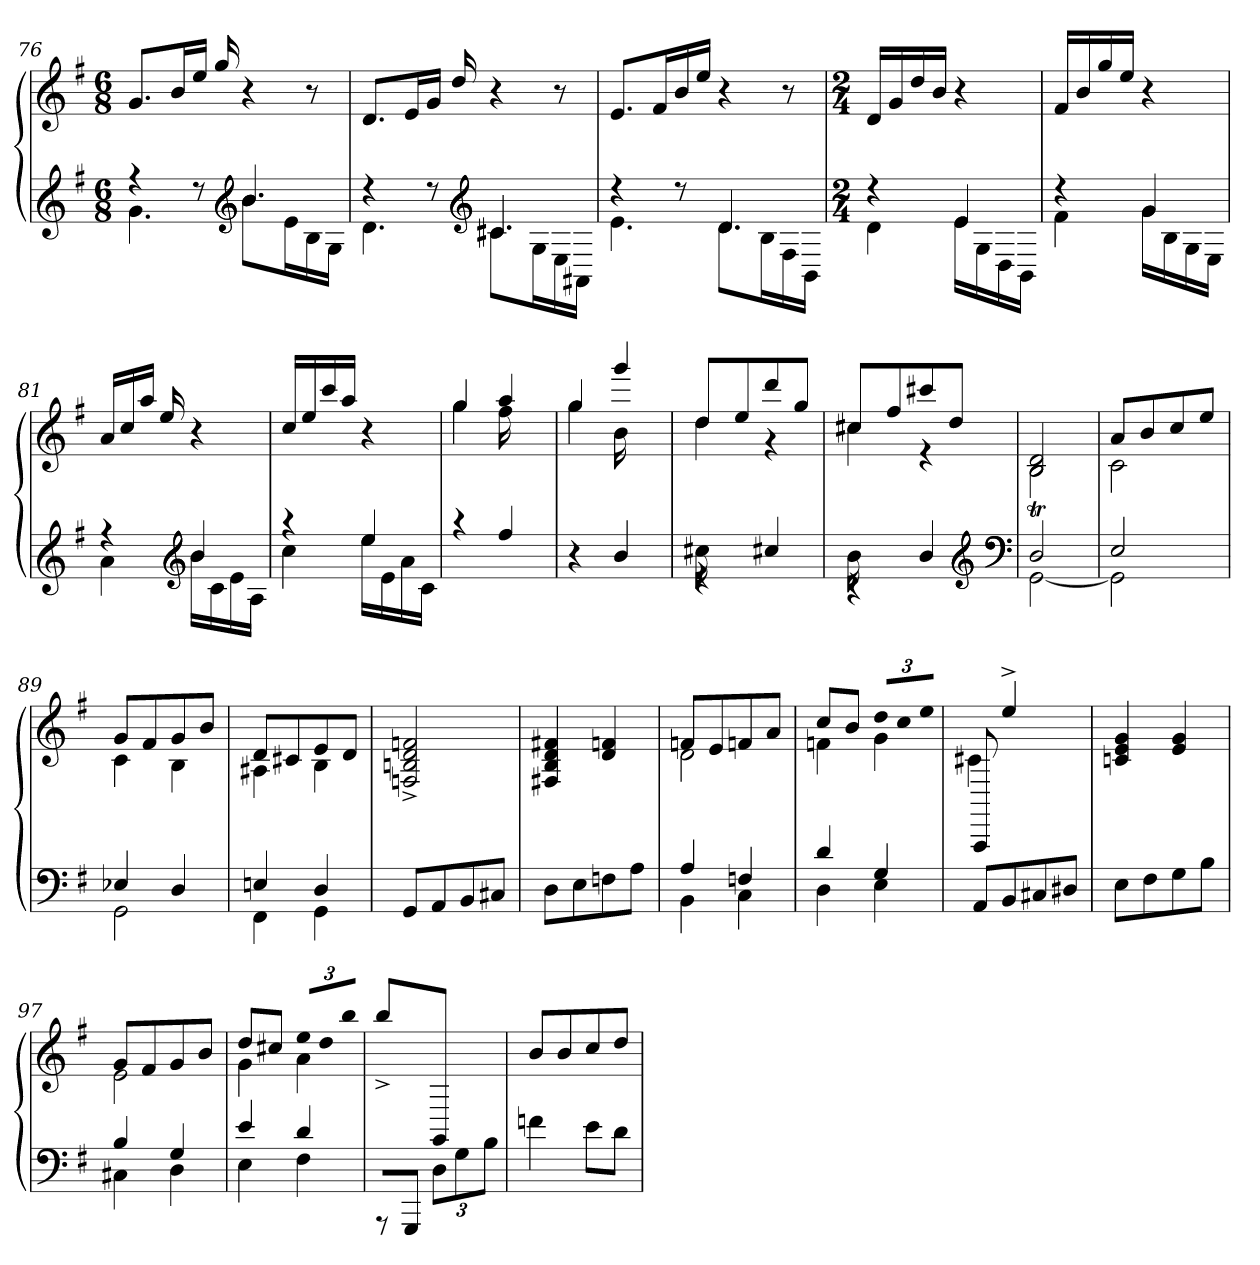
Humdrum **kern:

**kern	**kern
*part1	*part1
*staff2	*staff1
*clefG2	*clefG2
*k[f#]	*k[f#]
*M6/8	*M6/8
=76	=76
*^	*
4r	4.gi\	8.gj/L
.	.	16bj/L
8r	.	16eej/JJ
.	.	16ggj/
*clefG2	*	*
4.bZ/	8.bi\L	4r
.	16ei\L	.
.	16Bi\	8r
.	16Gi\JJ	.
=77	=77	=77
4r	4.di\	8.dj/L
.	.	16ej/L
8r	.	16gj/JJ
.	.	16ddj/
*clefG2	*	*
4.c#XZ/	8.c#Xi\L	4r
.	16Gi\L	.
.	16Ei\	8r
.	16AA#Xi\JJ	.
!!LO:LB:g=z
=78	=78	=78
4r	4.ei\	8.ej/L
.	.	16f#j/L
8r	.	16bj/
.	.	16eej/JJ
4.dZ/	8.di\L	4r
.	16Bi\L	.
.	16F#i\	8r
.	16BBi\JJ	.
=79	=79	=79
*M2/4	*	*M2/4
4r	4di\	16dj/LL
.	.	16gj/
.	.	16ddj/
.	.	16bj/JJ
4eZ/	16ei\LL	4r
.	16Gi\	.
.	16Di\	.
.	16BBi\JJ	.
=80	=80	=80
4r	4f#i\	16f#j/LL
.	.	16bj/
.	.	16ggj/
.	.	16eej/JJ
4gZ/	16gi\LL	4r
.	16Bi\	.
.	16Gi\	.
.	16Ei\JJ	.
=81	=81	=81
4r	4ai\	16aj/LL
.	.	16ccj/
.	.	16aaj/JJ
.	.	16eej/
*clefG2	*	*
4bZ/	16bi\LL	4r
.	16ci\	.
.	16ei\	.
.	16Ai\JJ	.
=82	=82	=82
4r	4cci\	16ccj/LL
.	.	16eej/
.	.	16cccj/
.	.	16aaj/JJ
4eeZ/	16eei\LL	4r
.	16ei\	.
.	16ai\	.
.	16ci\JJ	.
!!LO:PB:g=z
=83	=83	=83
*	*	*^
4r	2ryy	4ggj/	4ggi\
4ff#Z/	.	4aaj/	16ff#i\
.	.	.	8.ryy
*v	*v	*	*
=84	=84	=84
4r	4ggj/	4ggi\
4bZ/	4gggj/	16bi\
.	.	8.ryy
=85	=85	=85
*^	*	*
16cc#XV\	4r	8ddj/L	4ddi\
4..ryy	.	.	.
.	.	8eej/	.
.	4cc#XZ/	8dddj/	4r
.	.	8ggj/J	.
=86	=86	=86	=86
16bV\	4r	8cc#Xj/L	4cc#Xi\
4..ryy	.	.	.
.	.	8ff#j/	.
.	4bZ/	8ccc#Xj/	4r
.	.	8ddj/J	.
*clefG2	*	*	*
8.ryy	8.ryy	8.ryy	8.ryy
*clefF4	*	*	*
=87	=87	=87	=87
2DTZ/	[2GGV\	2dj/ 2Bj/	2Bi\
!!LO:LB:g=z	!!
=88	=88	=88	=88
2EZ/	2GGV\]	8aj/L	2ci\
.	.	8bj/	.
.	.	8ccj/	.
.	.	8eej/J	.
=89	=89	=89	=89
4E-XZ/	2GGV\	8gj/L	4ci\
.	.	8f#j/	.
4DZ/	.	8gj/	4Bi\
.	.	8bj/J	.
=90	=90	=90	=90
4EnZ/	4FF#V\	8dj/L	4A#Xi\
.	.	8c#Xj/	.
4DZ/	4GGV\	8ej/	4Bi\
.	.	8dj/J	.
*v	*v	*	*
*	*v	*v
=91	=91
8GGZ/L	2fnj^>/ 2dj^>/ 2Bnj^>/ 2Fnj^>/
8AAZ/	.
8BBZ/	.
8C#XZ/J	.
=92	=92
8DZ\L	4f#Xj/ 4dj/ 4Bj/ 4F#Xj/
8EZ\	.
8FnZ\	4fnj/ 4dj/
8AZ\J	.
=93	=93
*^	*^
4AZ/	4BBV\	8fnj/L	2di\
.	.	8ej/	.
4FnZ/	4CV\	8fnj/	.
.	.	8aj/J	.
!!LO:LB:g=z	!!
=94	=94	=94	=94
4dZ/	4DV\	8ccj/L	4fni\
.	.	8bj/J	.
!	!	!LO:N:vis=8	!
4GZ/	4EV\	12ddj/L	4gi\
!	!	!LO:N:vis=8	!
.	.	12ccj/	.
!	!	!LO:N:vis=8	!
.	.	12eej/J	.
*v	*v	*	*
=95	=95	=95
8AAZ/L	8AAAj/	4c#Xi\
8BBZ/	4ee^>j/	.
8C#XZ/	.	4ryy
8D#XZ/J	8ryy	.
*	*v	*v
=96	=96
8EZ\L	4gj/ 4ej/ 4cnj/
8F#Z\	.
8GZ\	4gj/ 4ej/
8BZ\J	.
=97	=97
*^	*^
4BZ/	4C#XV\	8gj/L	2ei\
.	.	8f#j/	.
4GZ/	4DV\	8gj/	.
.	.	8bj/J	.
=98	=98	=98	=98
4eZ/	4EV\	8ddj/L	4gi\
.	.	8cc#Xj/J	.
!	!	!LO:N:vis=8	!
4dZ/	4F#V\	12eej/L	4ai\
!	!	!LO:N:vis=8	!
.	.	12ddj/	.
!	!	!LO:N:vis=8	!
.	.	12bbj/J	.
*v	*v	*	*
*	*v	*v
=99	=99
8r	4bb^>j/
8GGGZ/J	.
12DZ\L	8GGj/J
12GZ\	.
.	8ryy
12BZ\J	.
!!LO:LB:g=z
=100	=100
4fnZ\	8bj/L
.	8bj/
8eZ\L	8ccj/
8dZ\J	8ddj/J
=	=
*-	*-
